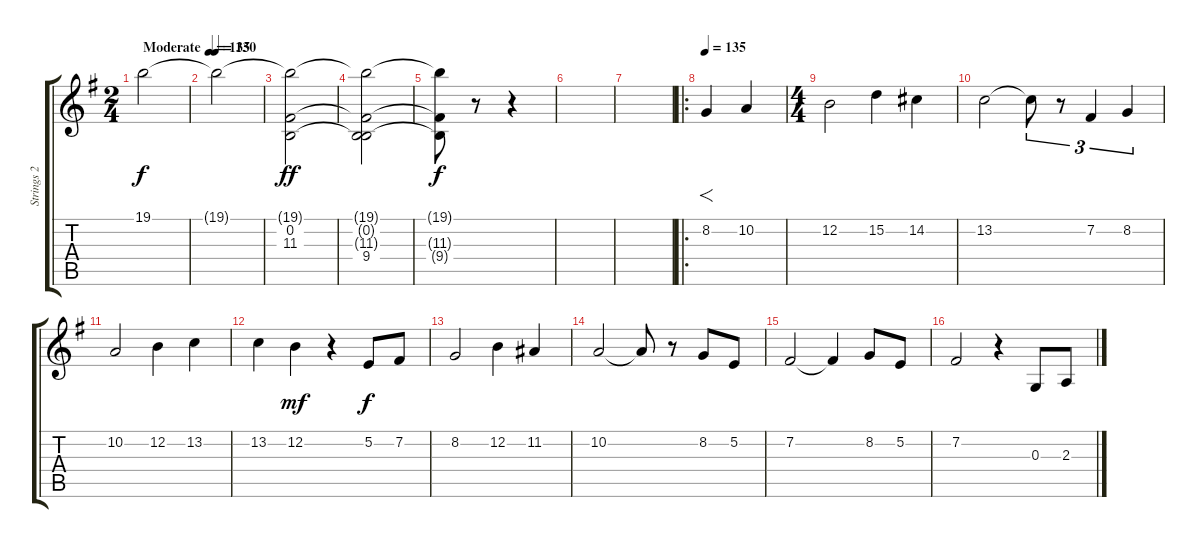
\track ("Strings 2" "Strings 2") {instrument stringensemble1}
\staff {score tabs}
\tuning (E4 B3 G3 D3 A2 E2) {hide}
\ts (2 4)
\tempo (135 "Moderate")
\tempo 115
\tempo (135 "Moderate")
\clef g2
\ks eminor
19.1.2{dy f instrument tremolostrings} |
\tempo 130
19.1{t}.2 |
(19.1{t} 0.2 11.3).2{dy ff} |
(19.1{t} 0.2{t} 11.3{t} 9.4).2 |
(19.1{t} 11.3{t} 9.4{t}).8{dy f} r.8 r.4 |
|
|
\ro
\tempo 135
8.2.4{f instrument stringensemble1} 10.2.4 |
\ts (4 4)
12.2.2 15.2.4 14.2.4 |
13.2.2 13.2{t}.8{tu (3 2)} r.8{tu (3 2)} 7.2.4{tu (3 2)} 8.2.4{tu (3 2)} |
10.2.2 12.2.4 13.2.4 |
13.2.4 12.2.4{dy mf} r.4 5.2.8{dy f} 7.2.8 |
8.2.2 12.2.4 11.2.4 |
10.2.2 10.2{t}.8 r.8 8.2.8 5.2.8 |
7.2.2 7.2{t}.4 8.2.8 5.2.8 |
7.2.2 r.4 0.3.8 2.3.8
